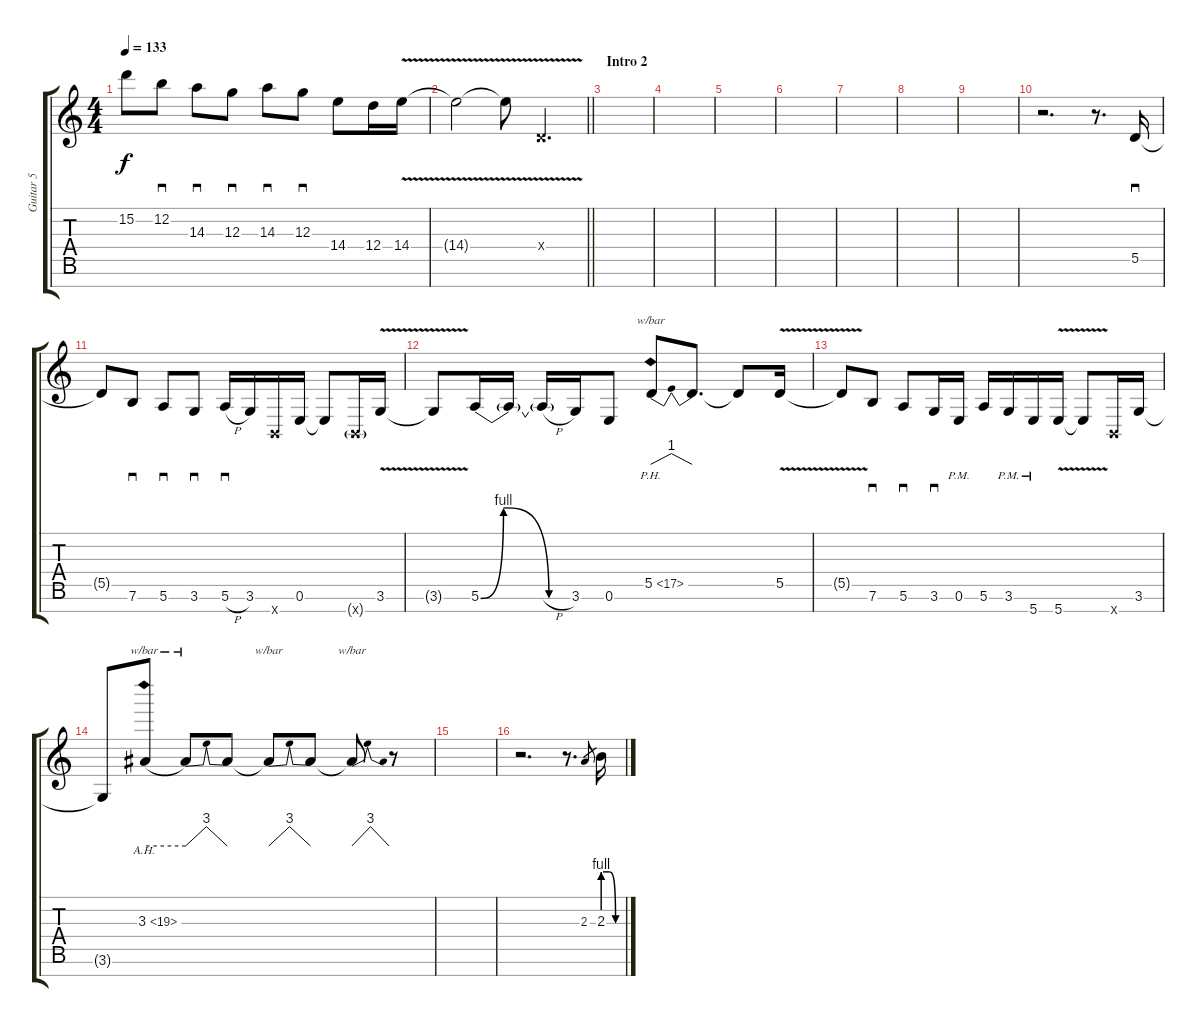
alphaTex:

\track ("Guitar 5" "Guitar 5") {instrument overdrivenguitar}
\staff {score tabs}
\tuning (E4 B3 G3 D3 A2 E2 B1) {hide}
\ts (4 4)
\tempo 133
\clef g2
\ks c
15.2{t}.8{dy f} 12.2.8{sd} 14.3.8{sd} 12.3.8{sd} 14.3.8{sd} 12.3.8{sd} 14.4.8 12.4.16 14.4{v}.16 |
\barLineRight lightlight
14.4{v t}.2 14.4{t}.8 0.4{v x}.4{d} |
\section ("" "Intro 2")
|
|
|
|
|
|
|
r.2{d} r.8{d} 5.5.16{sd} |
5.5{t}.8 7.6.8{sd} 5.6.8{sd} 3.6.8{sd} 5.6{h}.16{sd} 3.6.16 0.7{x}.16 0.6.16 0.6{t}.8 0.7{g x}.16 3.6{v}.16 |
3.6{t}.8 5.6{be (custom 0 0 15 4 45 0 60 0)}.16 5.6{t}.16 5.6{h t}.16 3.6.16 0.6.8 5.5{ph 12}.8{tbe (dip default 0 0 30 4 60 0)} 5.5{t}.8{d} 5.5{t}.8 5.5{v}.16 |
5.5{v t}.8 7.6.8{sd} 5.6.8{sd} 3.6.16{sd} 0.6{pm}.16 5.6.16 3.6{pm}.16 5.7{pm}.16 5.7{v}.16 5.7{v t}.8 0.7{x}.16 3.6.16 |
3.6{t}.8 3.3{ah 16}.8{tbe (hold default 0 0 60 0) instrument distortionguitar} 3.3{t}.8{tbe (dip default 0 0 15 12 60 0)} 3.3{t}.8 3.3{t}.8{tbe (dip default 0 0 5 12 60 0)} 3.3{t}.8 3.3{t}.8{tbe (dip default 0 0 16 12 60 0)} r.8 |
|
r.2{d} r.8{d} 2.3.8{gr} 2.3{be (custom 0 4 20 4 40 0 60 0)}.16{instrument overdrivenguitar}
